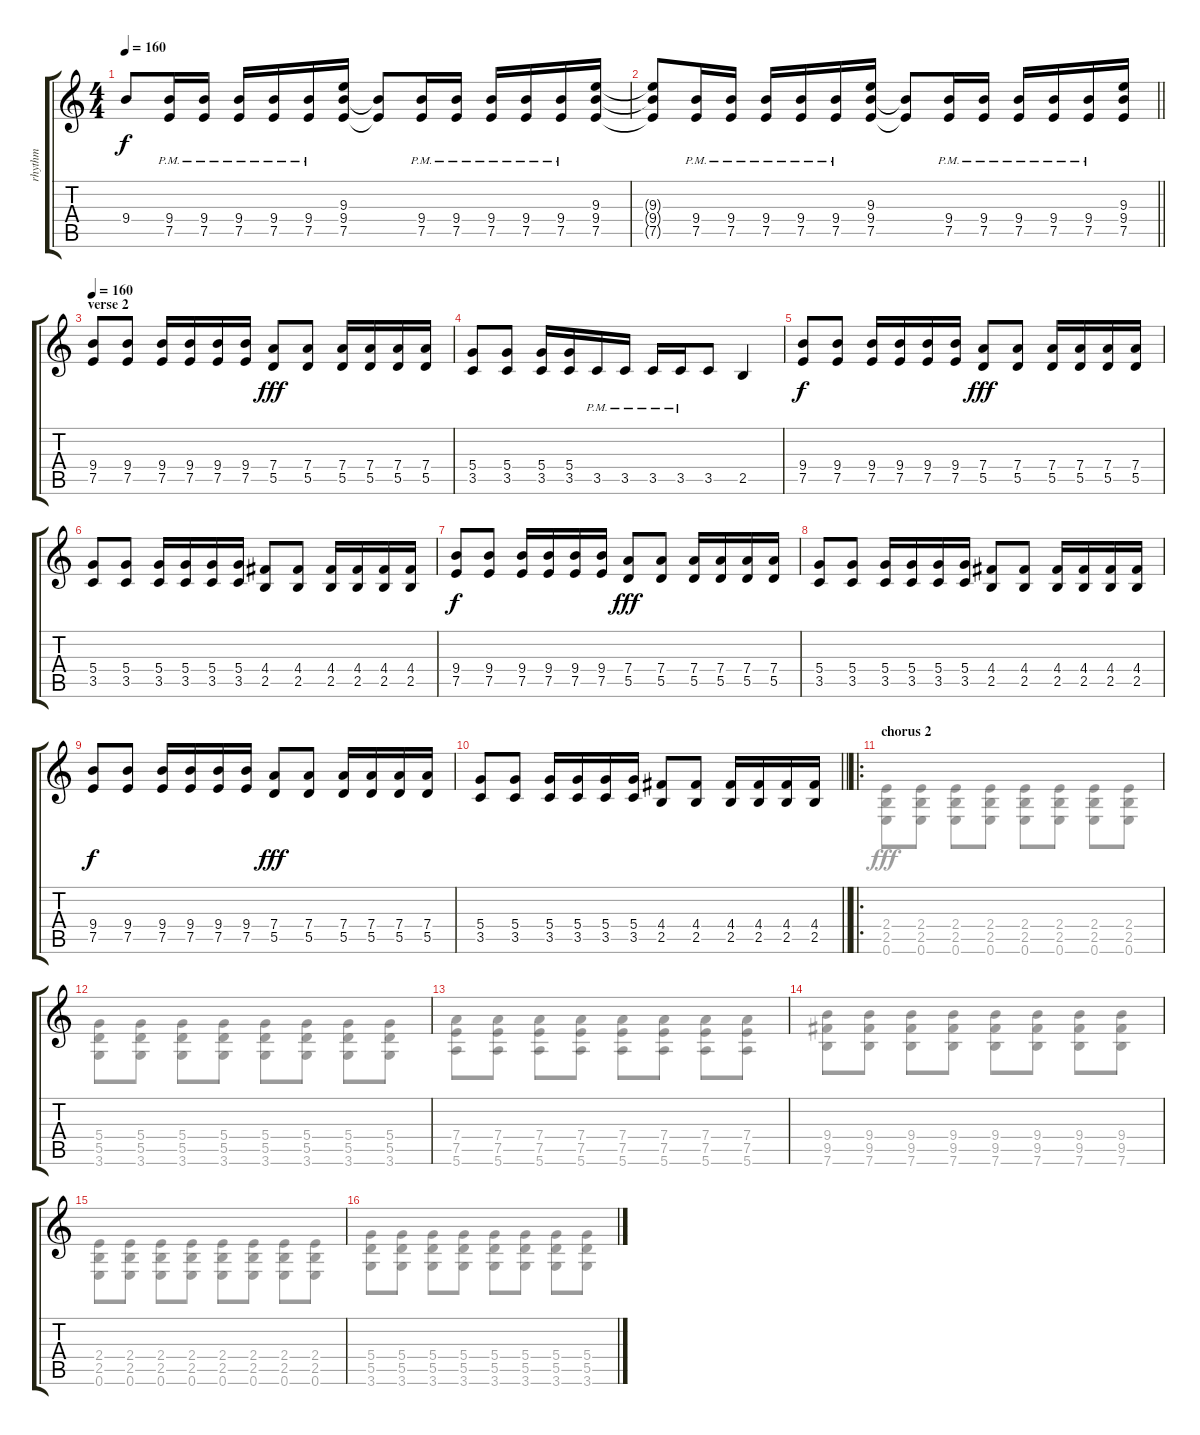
\track ("rhythm" "rhythm") {instrument distortionguitar}
\staff {score tabs}
\tuning (E4 B3 G3 D3 A2 E2) {hide}
\voice
\ts (4 4)
\tempo 160
\clef g2
\ks c
9.4{t}.8{dy f} (9.4{pm} 7.5{pm}).16 (9.4{pm} 7.5{pm}).16 (9.4{pm} 7.5{pm}).16 (9.4{pm} 7.5{pm}).16 (9.4{pm} 7.5{pm}).16 (9.3 9.4 7.5).16 (9.4{t} 7.5{t}).8 (9.4{pm} 7.5{pm}).16 (9.4{pm} 7.5{pm}).16 (9.4{pm} 7.5{pm}).16 (9.4{pm} 7.5{pm}).16 (9.4{pm} 7.5{pm}).16 (9.3 9.4 7.5).16 |
\barLineRight lightlight
(9.3{t} 9.4{t} 7.5{t}).8 (9.4{pm} 7.5{pm}).16 (9.4{pm} 7.5{pm}).16 (9.4{pm} 7.5{pm}).16 (9.4{pm} 7.5{pm}).16 (9.4{pm} 7.5{pm}).16 (9.3 9.4 7.5).16 (9.4{t} 7.5{t}).8 (9.4{pm} 7.5{pm}).16 (9.4{pm} 7.5{pm}).16 (9.4{pm} 7.5{pm}).16 (9.4{pm} 7.5{pm}).16 (9.4{pm} 7.5{pm}).16 (9.3 9.4 7.5).16 |
\section ("" "verse 2")
\tempo 160
(9.4 7.5).8 (9.4 7.5).8 (9.4 7.5).16 (9.4 7.5).16 (9.4 7.5).16 (9.4 7.5).16 (7.4 5.5).8{dy fff} (7.4 5.5).8 (7.4 5.5).16 (7.4 5.5).16 (7.4 5.5).16 (7.4 5.5).16 |
(5.4 3.5).8 (5.4 3.5).8 (5.4 3.5).16 (5.4 3.5).16 3.5{pm}.16 3.5{pm}.16 3.5{pm}.16 3.5{pm}.16 3.5.8 2.5.4 |
(9.4 7.5).8{dy f} (9.4 7.5).8 (9.4 7.5).16 (9.4 7.5).16 (9.4 7.5).16 (9.4 7.5).16 (7.4 5.5).8{dy fff} (7.4 5.5).8 (7.4 5.5).16 (7.4 5.5).16 (7.4 5.5).16 (7.4 5.5).16 |
(5.4 3.5).8 (5.4 3.5).8 (5.4 3.5).16 (5.4 3.5).16 (5.4 3.5).16 (5.4 3.5).16 (4.4 2.5).8 (4.4 2.5).8 (4.4 2.5).16 (4.4 2.5).16 (4.4 2.5).16 (4.4 2.5).16 |
(9.4 7.5).8{dy f} (9.4 7.5).8 (9.4 7.5).16 (9.4 7.5).16 (9.4 7.5).16 (9.4 7.5).16 (7.4 5.5).8{dy fff} (7.4 5.5).8 (7.4 5.5).16 (7.4 5.5).16 (7.4 5.5).16 (7.4 5.5).16 |
(5.4 3.5).8 (5.4 3.5).8 (5.4 3.5).16 (5.4 3.5).16 (5.4 3.5).16 (5.4 3.5).16 (4.4 2.5).8 (4.4 2.5).8 (4.4 2.5).16 (4.4 2.5).16 (4.4 2.5).16 (4.4 2.5).16 |
(9.4 7.5).8{dy f} (9.4 7.5).8 (9.4 7.5).16 (9.4 7.5).16 (9.4 7.5).16 (9.4 7.5).16 (7.4 5.5).8{dy fff} (7.4 5.5).8 (7.4 5.5).16 (7.4 5.5).16 (7.4 5.5).16 (7.4 5.5).16 |
\barLineRight lightlight
(5.4 3.5).8 (5.4 3.5).8 (5.4 3.5).16 (5.4 3.5).16 (5.4 3.5).16 (5.4 3.5).16 (4.4 2.5).8 (4.4 2.5).8 (4.4 2.5).16 (4.4 2.5).16 (4.4 2.5).16 (4.4 2.5).16 |
\ro
\section ("" "chorus 2")
|
|
|
|
|
\voice
\clef g2
\ottava regular
\simile none
\ks c
|
\barLineRight lightlight
|
|
|
|
|
|
|
|
\barLineRight lightlight
|
(2.4 2.5 0.6).8 (2.4 2.5 0.6).8 (2.4 2.5 0.6).8 (2.4 2.5 0.6).8 (2.4 2.5 0.6).8 (2.4 2.5 0.6).8 (2.4 2.5 0.6).8 (2.4 2.5 0.6).8 |
(5.4 5.5 3.6).8 (5.4 5.5 3.6).8 (5.4 5.5 3.6).8 (5.4 5.5 3.6).8 (5.4 5.5 3.6).8 (5.4 5.5 3.6).8 (5.4 5.5 3.6).8 (5.4 5.5 3.6).8 |
(7.4 7.5 5.6).8 (7.4 7.5 5.6).8 (7.4 7.5 5.6).8 (7.4 7.5 5.6).8 (7.4 7.5 5.6).8 (7.4 7.5 5.6).8 (7.4 7.5 5.6).8 (7.4 7.5 5.6).8 |
(9.4 9.5 7.6).8 (9.4 9.5 7.6).8 (9.4 9.5 7.6).8 (9.4 9.5 7.6).8 (9.4 9.5 7.6).8 (9.4 9.5 7.6).8 (9.4 9.5 7.6).8 (9.4 9.5 7.6).8 |
(2.4 2.5 0.6).8 (2.4 2.5 0.6).8 (2.4 2.5 0.6).8 (2.4 2.5 0.6).8 (2.4 2.5 0.6).8 (2.4 2.5 0.6).8 (2.4 2.5 0.6).8 (2.4 2.5 0.6).8 |
(5.4 5.5 3.6).8 (5.4 5.5 3.6).8 (5.4 5.5 3.6).8 (5.4 5.5 3.6).8 (5.4 5.5 3.6).8 (5.4 5.5 3.6).8 (5.4 5.5 3.6).8 (5.4 5.5 3.6).8
